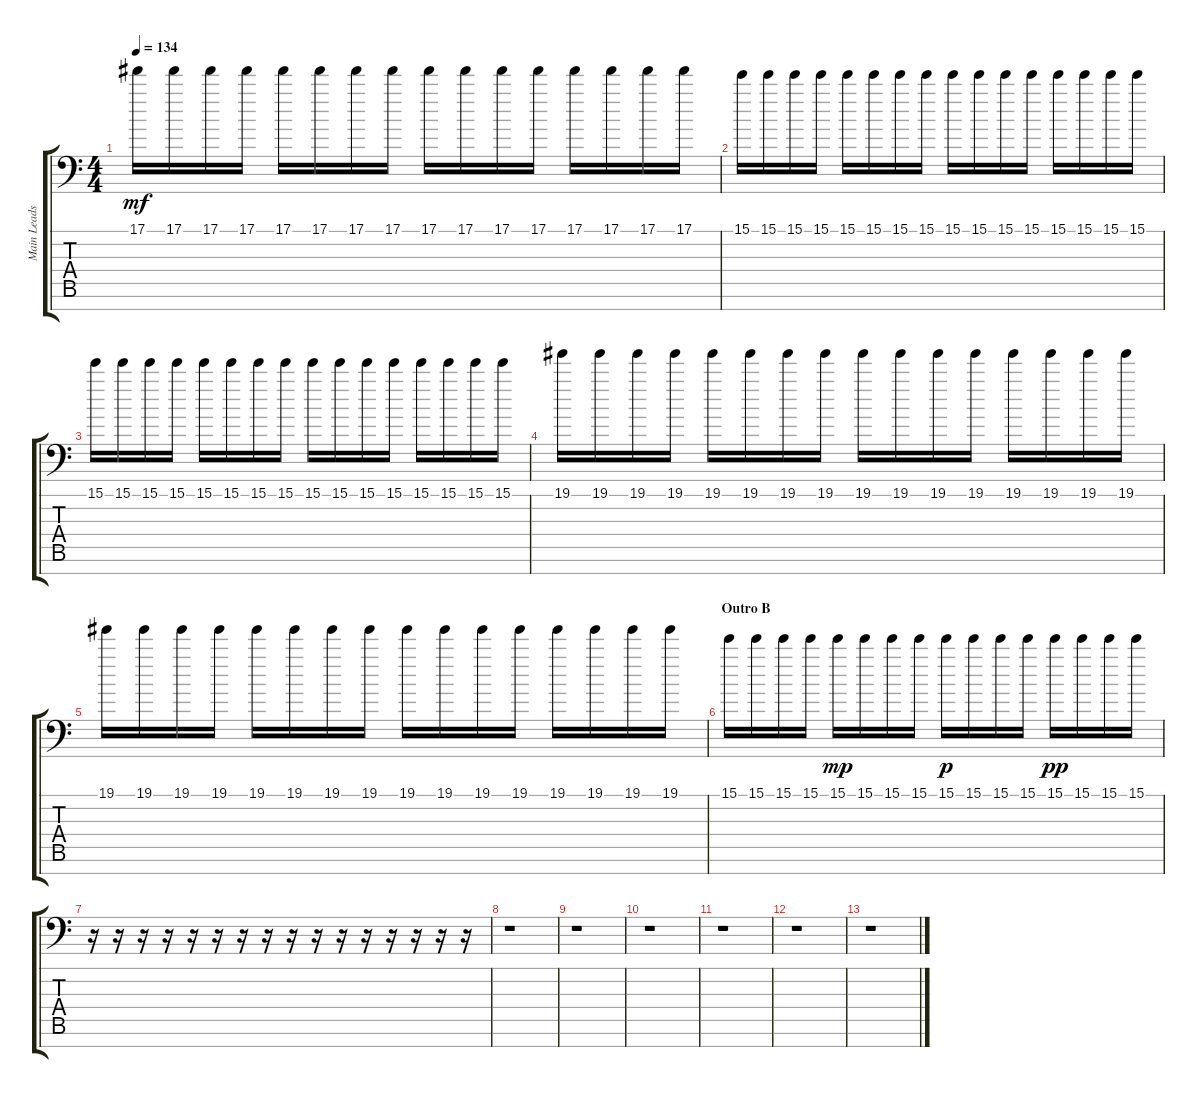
\track ("Main Leads" "Main Leads") {instrument distortionguitar}
\staff {score tabs}
\tuning (Db4 Ab3 E3 B2 Gb2 Db2 Gb1) {hide}
\ts (4 4)
\tempo 134
\clef f4
\ks c
17.1.16{dy mf} 17.1.16 17.1.16 17.1.16 17.1.16 17.1.16 17.1.16 17.1.16 17.1.16 17.1.16 17.1.16 17.1.16 17.1.16 17.1.16 17.1.16 17.1.16 |
15.1.16 15.1.16 15.1.16 15.1.16 15.1.16 15.1.16 15.1.16 15.1.16 15.1.16 15.1.16 15.1.16 15.1.16 15.1.16 15.1.16 15.1.16 15.1.16 |
15.1.16 15.1.16 15.1.16 15.1.16 15.1.16 15.1.16 15.1.16 15.1.16 15.1.16 15.1.16 15.1.16 15.1.16 15.1.16 15.1.16 15.1.16 15.1.16 |
19.1.16 19.1.16 19.1.16 19.1.16 19.1.16 19.1.16 19.1.16 19.1.16 19.1.16 19.1.16 19.1.16 19.1.16 19.1.16 19.1.16 19.1.16 19.1.16 |
19.1.16 19.1.16 19.1.16 19.1.16 19.1.16 19.1.16 19.1.16 19.1.16 19.1.16 19.1.16 19.1.16 19.1.16 19.1.16 19.1.16 19.1.16 19.1.16 |
\section ("" "Outro B")
15.1.16 15.1.16 15.1.16 15.1.16 15.1.16{dy mp} 15.1.16 15.1.16 15.1.16 15.1.16{dy p} 15.1.16 15.1.16 15.1.16 15.1.16{dy pp} 15.1.16 15.1.16 15.1.16 |
r.16 r.16 r.16 r.16 r.16 r.16 r.16 r.16 r.16 r.16 r.16 r.16 r.16 r.16 r.16 r.16 |
r.1 |
r.1 |
r.1 |
r.1 |
r.1 |
r.1
